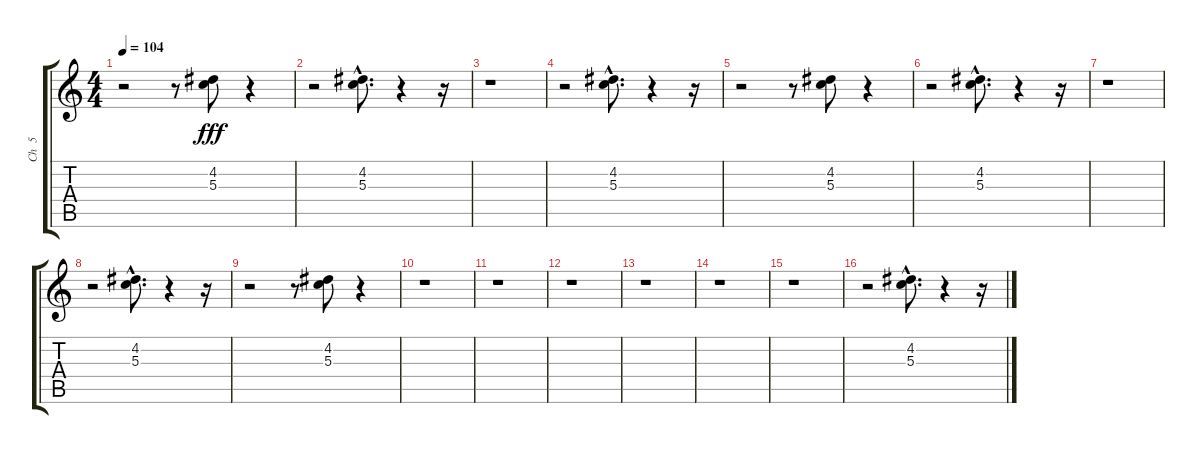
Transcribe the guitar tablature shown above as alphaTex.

\track ("Ch  5   " "Ch  5   ") {instrument electricbasspick}
\staff {score tabs}
\tuning (E4 B3 G3 D3 A2 E2) {hide}
\ts (4 4)
\tempo 104
\clef g2
\ks c
r.2{dy fff} r.8 (4.2 5.3).8 r.4 |
r.2 (4.2{hac} 5.3{hac}).8{d} r.4 r.16 |
r.1 |
r.2 (4.2{hac} 5.3{hac}).8{d} r.4 r.16 |
r.2 r.8 (4.2 5.3).8 r.4 |
r.2 (4.2{hac} 5.3{hac}).8{d} r.4 r.16 |
r.1 |
r.2 (4.2{hac} 5.3{hac}).8{d} r.4 r.16 |
r.2 r.8 (4.2 5.3).8 r.4 |
r.1 |
r.1 |
r.1 |
r.1 |
r.1 |
r.1 |
r.2 (4.2{hac} 5.3{hac}).8{d} r.4 r.16
